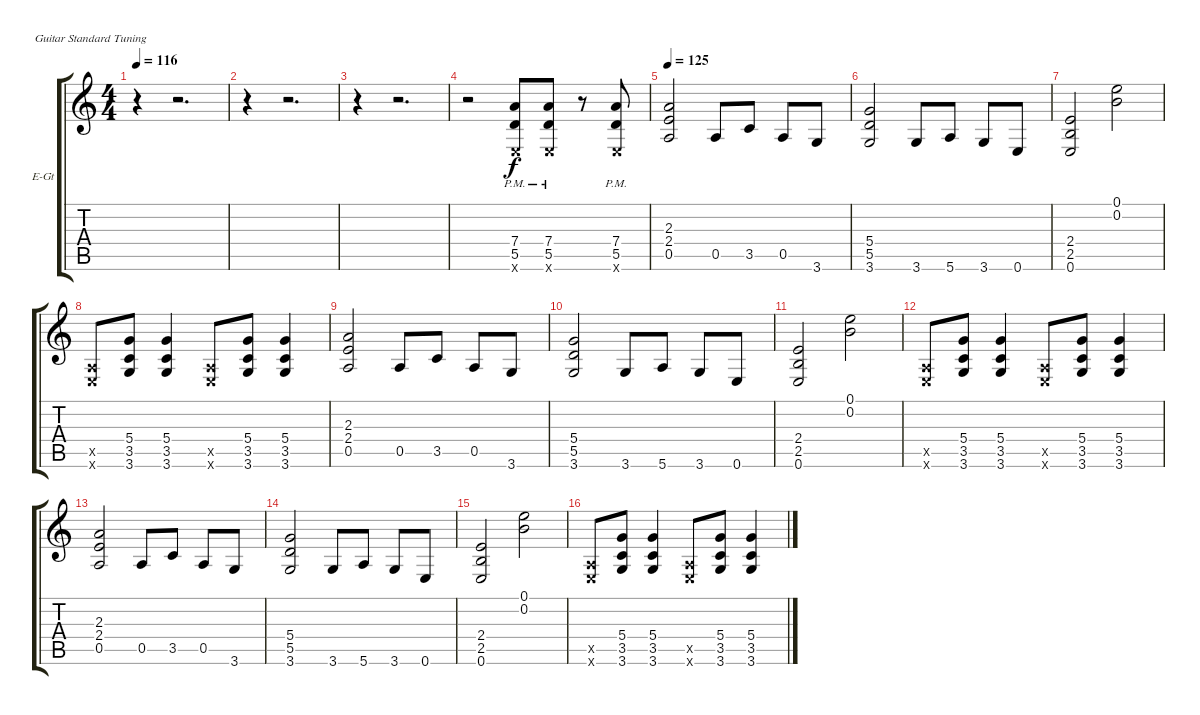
\bracketExtendMode groupsimilarinstruments
\firstSystemTrackNameOrientation horizontal
\otherSystemsTrackNameOrientation horizontal
\track ("Kirk" "E-Gt") {instrument overdrivenguitar}
\staff {score tabs}
\tuning (E4 B3 G3 D3 A2 E2)
\ts (4 4)
\tempo 116
\clef g2
\ks c
r.4{dy f} r.2{d} |
r.4 r.2{d} |
r.4 r.2{d} |
r.2 (7.4{pm} 5.5{pm} 0.6{x}).8 (7.4{pm} 5.5{pm} 0.6{x}).8 r.8 (7.4{pm} 5.5{pm} 0.6{x}).8 |
\tempo 125
(2.3 2.4 0.5).2 0.5.8 3.5.8 0.5.8 3.6.8 |
(5.4 5.5 3.6).2 3.6.8 5.6.8 3.6.8 0.6.8 |
(2.4 2.5 0.6).2 (0.1 0.2).2 |
(0.5{x} 0.6{x}).8 (5.4 3.5 3.6).8 (5.4 3.5 3.6).4 (0.5{x} 0.6{x}).8 (5.4 3.5 3.6).8 (5.4 3.5 3.6).4 |
(2.3 2.4 0.5).2 0.5.8 3.5.8 0.5.8 3.6.8 |
(5.4 5.5 3.6).2 3.6.8 5.6.8 3.6.8 0.6.8 |
(2.4 2.5 0.6).2 (0.1 0.2).2 |
(0.5{x} 0.6{x}).8 (5.4 3.5 3.6).8 (5.4 3.5 3.6).4 (0.5{x} 0.6{x}).8 (5.4 3.5 3.6).8 (5.4 3.5 3.6).4 |
(2.3 2.4 0.5).2 0.5.8 3.5.8 0.5.8 3.6.8 |
(5.4 5.5 3.6).2 3.6.8 5.6.8 3.6.8 0.6.8 |
(2.4 2.5 0.6).2 (0.1 0.2).2 |
(0.5{x} 0.6{x}).8 (5.4 3.5 3.6).8 (5.4 3.5 3.6).4 (0.5{x} 0.6{x}).8 (5.4 3.5 3.6).8 (5.4 3.5 3.6).4
